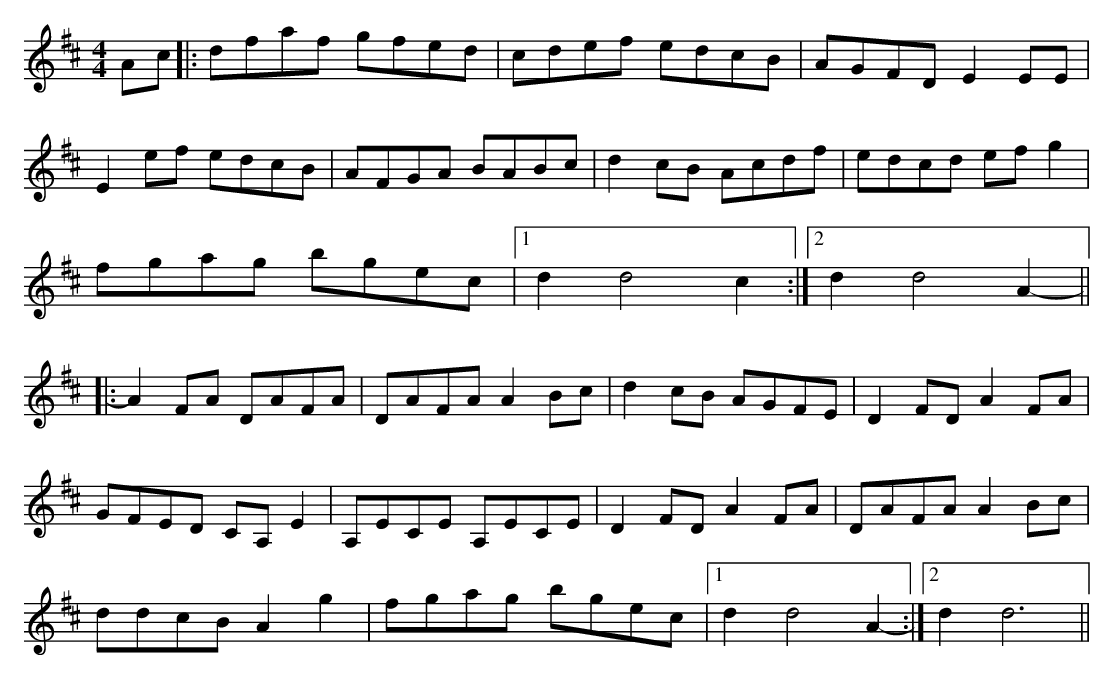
X:1
M:4/4
K:D
Ac|:dfaf gfed|cdef edcB|AGFD E2EE|
E2ef edcB|AFGA BABc|d2cB Acdf|edcd efg2|
fgag bgec|1 d2d4c2:|2 d2d4A2-||
|:A2FA DAFA|DAFA A2Bc|d2cB AGFE|D2FD A2FA|
GFED CA,E2|A,ECE A,ECE|D2FD A2FA|DAFA A2Bc|
ddcB A2g2|fgag bgec|1 d2d4A2-:|2 d2d6||
